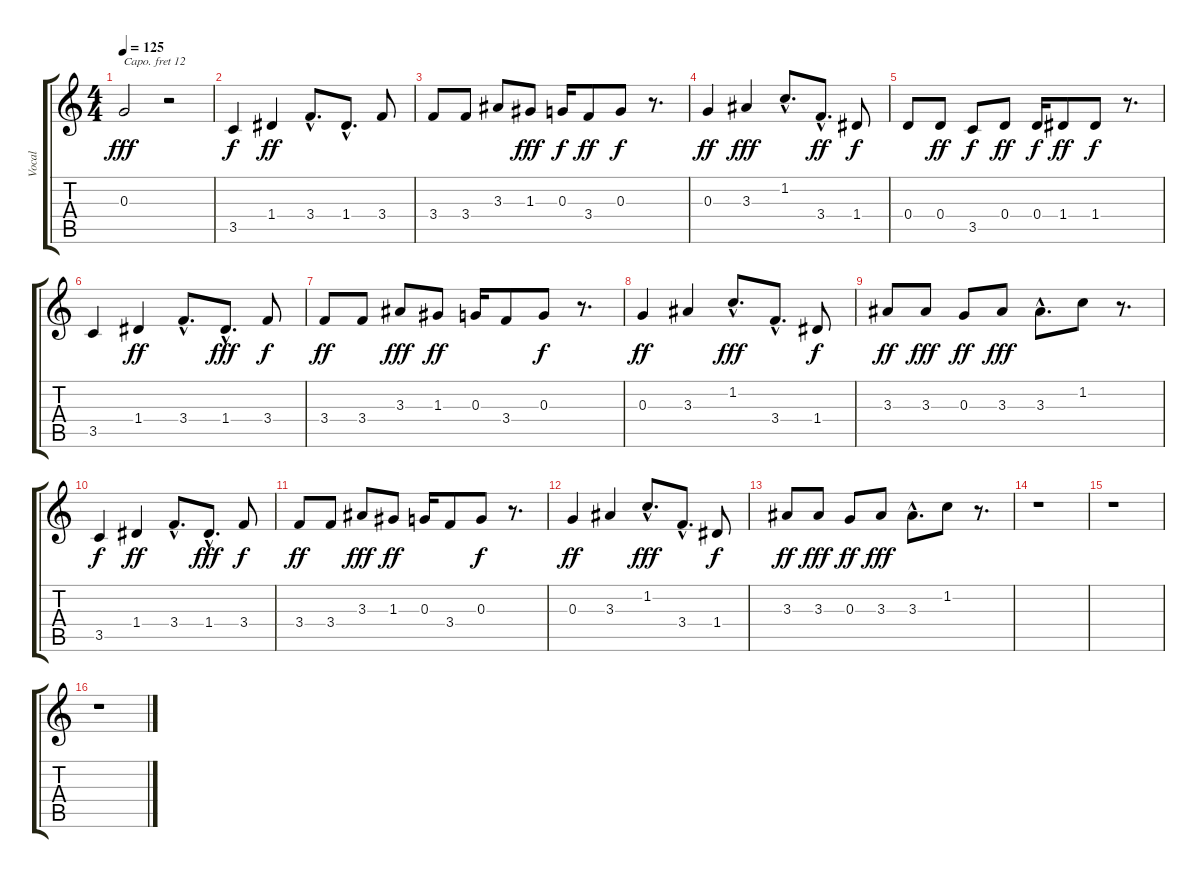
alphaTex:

\track ("Vocal" "Vocal") {instrument baritonesax}
\staff {score tabs}
\capo 12
\tuning (E4 B3 G3 D3 A2 E2) {hide}
\ts (4 4)
\tempo 125
\clef g2
\ks c
0.3.2{dy fff} r.2 |
3.5.4{dy f} 1.4.4{dy ff} 3.4{hac}.8{d} 1.4{hac}.8{d} 3.4.8 |
3.4.8 3.4.8 3.3.8 1.3.8{dy fff} 0.3.16{dy f} 3.4.8{dy ff} 0.3.8{dy f} r.8{d} |
0.3.4{dy ff} 3.3.4{dy fff} 1.2{hac}.8{d} 3.4{hac}.8{d dy ff} 1.4.8{dy f} |
0.4.8 0.4.8{dy ff} 3.5.8{dy f} 0.4.8{dy ff} 0.4.16{dy f} 1.4.8{dy ff} 1.4.8{dy f} r.8{d} |
3.5.4 1.4.4{dy ff} 3.4{hac}.8{d} 1.4{hac}.8{d dy fff} 3.4.8{dy f} |
3.4.8{dy ff} 3.4.8 3.3.8{dy fff} 1.3.8{dy ff} 0.3.16 3.4.8 0.3.8{dy f} r.8{d} |
0.3.4{dy ff} 3.3.4 1.2{hac}.8{d dy fff} 3.4{hac}.8{d} 1.4.8{dy f} |
3.3.8{dy ff} 3.3.8{dy fff} 0.3.8{dy ff} 3.3.8{dy fff} 3.3{hac}.8{d} 1.2.8 r.8{d} |
3.5.4{dy f} 1.4.4{dy ff} 3.4{hac}.8{d} 1.4{hac}.8{d dy fff} 3.4.8{dy f} |
3.4.8{dy ff} 3.4.8 3.3.8{dy fff} 1.3.8{dy ff} 0.3.16 3.4.8 0.3.8{dy f} r.8{d} |
0.3.4{dy ff} 3.3.4 1.2{hac}.8{d dy fff} 3.4{hac}.8{d} 1.4.8{dy f} |
3.3.8{dy ff} 3.3.8{dy fff} 0.3.8{dy ff} 3.3.8{dy fff} 3.3{hac}.8{d} 1.2.8 r.8{d} |
r.1 |
r.1 |
r.1
